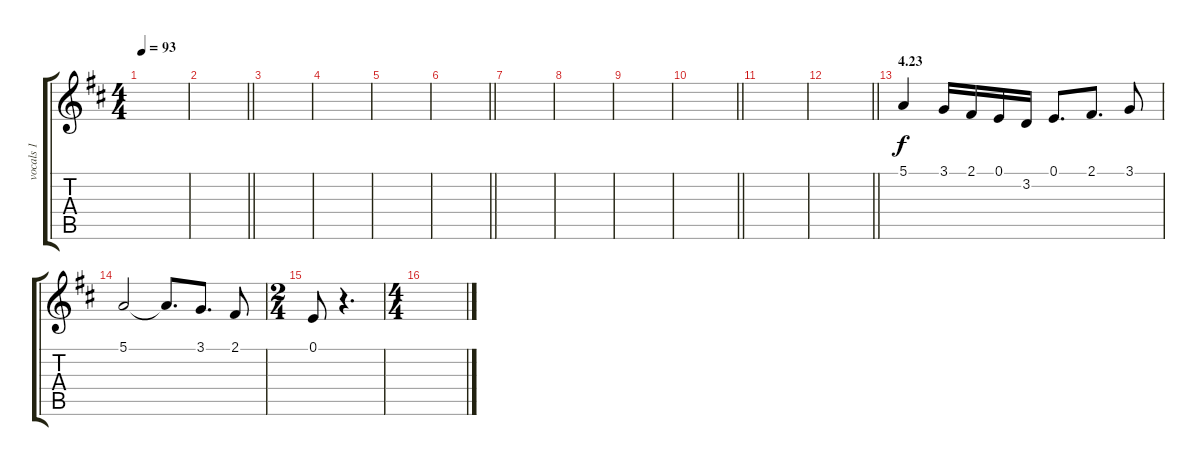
\track ("vocals 1" "vocals 1") {instrument clarinet}
\staff {score tabs}
\tuning (E4 B3 G3 D3 A2 E2) {hide}
\ts (4 4)
\tempo 93
\clef g2
\ks d
|
\barLineRight lightlight
|
|
|
|
\barLineRight lightlight
|
|
|
|
\barLineRight lightlight
|
|
\barLineRight lightlight
|
\section ("" "4.23")
5.1.4 3.1.16 2.1.16 0.1.16 3.2.16 0.1.8{d} 2.1.8{d} 3.1.8 |
5.1.2 5.1{t}.8{d} 3.1.8{d} 2.1.8 |
\ts (2 4)
0.1.8 r.4{d} |
\ts (4 4)
